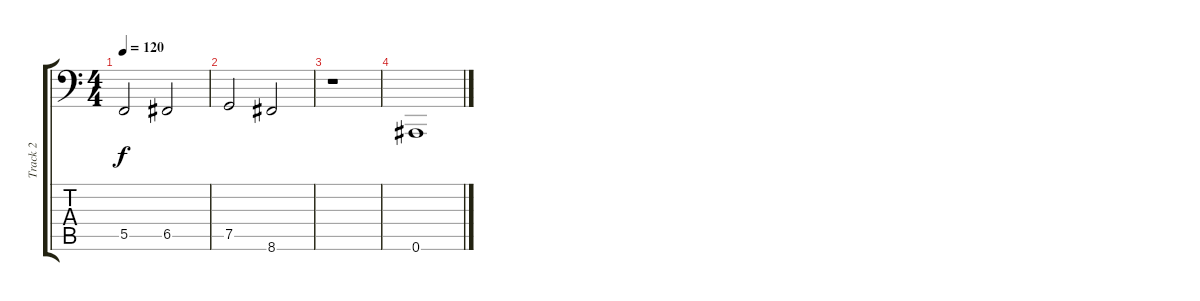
\track ("Track 2" "Track 2") {instrument distortionguitar}
\staff {score tabs}
\tuning (C3 Eb2 D2 Ab1 C1 Bb0) {hide}
\ts (4 4)
\tempo 120
\clef f4
\ks c
5.5.2{dy f} 6.5.2 |
7.5.2 8.6.2 |
r.1 |
0.6.1
